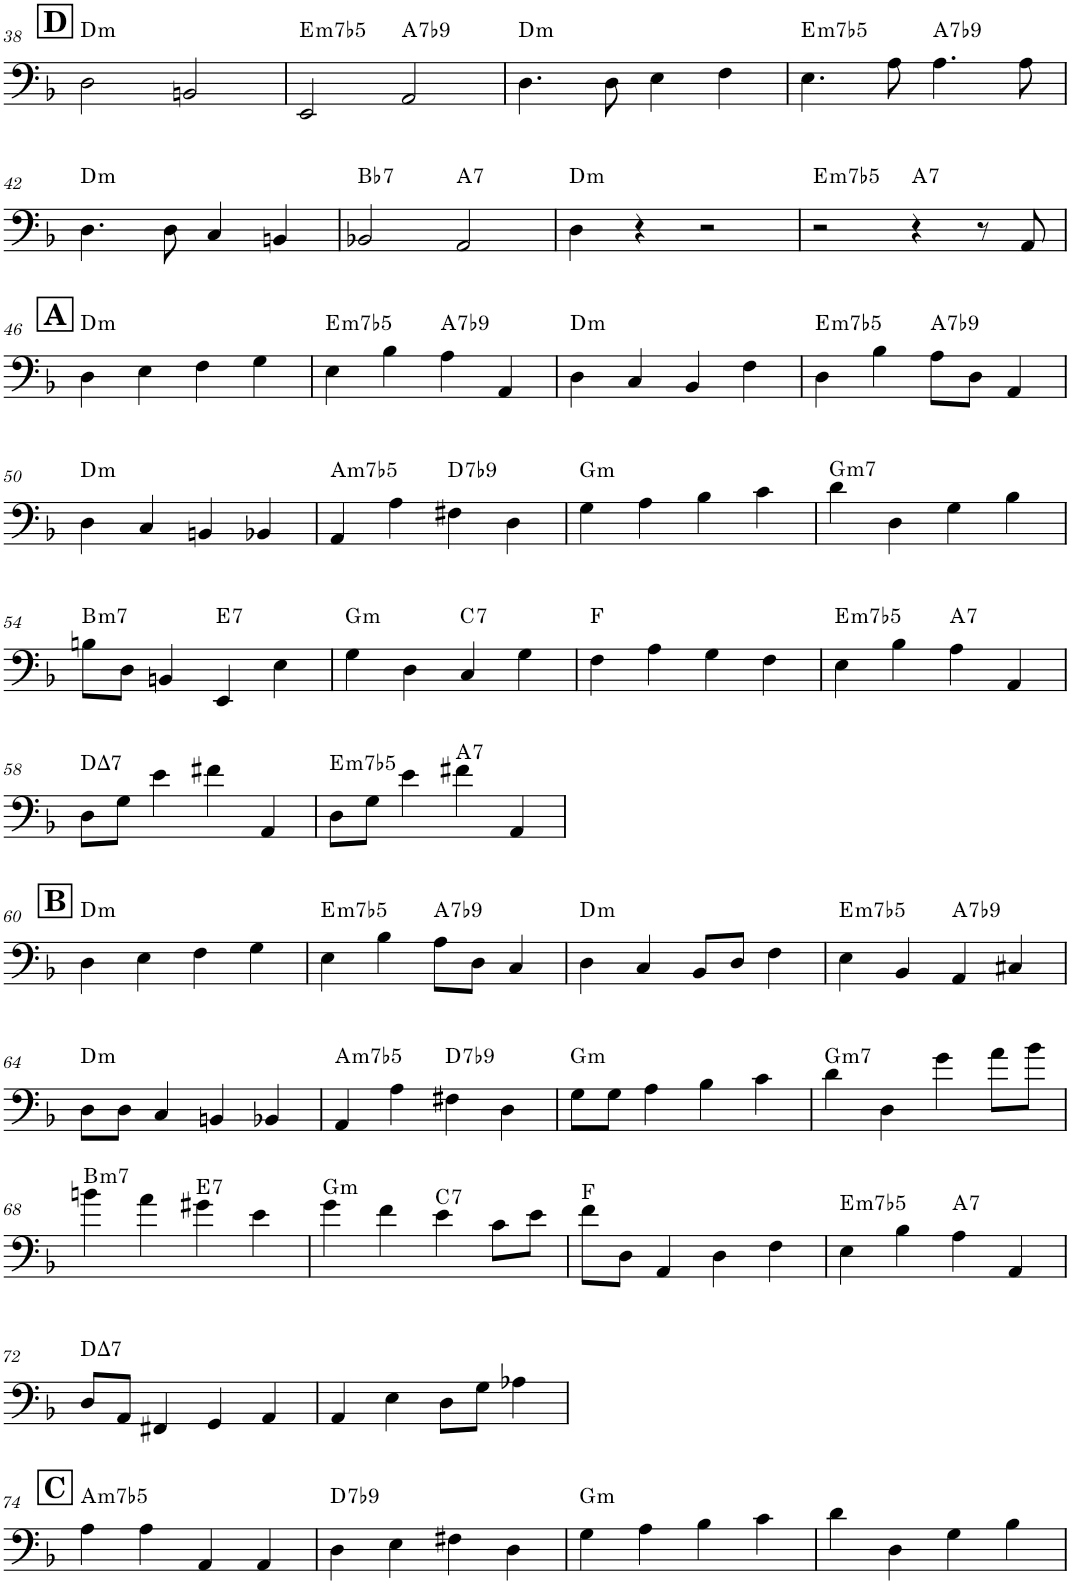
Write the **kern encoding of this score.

**kern	**harte
*part1	*part1
*staff1	*
*I"Bass Guitar	*
*I'B. Guit.	*
!!LO:PB:g=z
*clefF4	*
*Trd7c12	*
*k[b-]	*
*M4/4	*
!!LO:REH:place=s1:a:B:cj:fs=14:t=D
=38	=38
!	!LO:H:kt=m
2D\	D:min
2BBn/	.
=39	=39
!	!LO:H:kt=m7b5
2EE/	E:hdim7
!	!LO:H:kt=7
2AA/	A:7(b9)
=40	=40
!	!LO:H:kt=m
4.D\	D:min
8D\	.
4E\	.
4F\	.
=41	=41
!	!LO:H:kt=m7b5
4.E\	E:hdim7
8A\	.
!	!LO:H:kt=7
4.A\	A:7(b9)
8A\	.
!!LO:LB:g=z
=42	=42
!	!LO:H:kt=m
4.D\	D:min
8D\	.
4C/	.
4BBn/	.
=43	=43
!	!LO:H:kt=7
2BB-X/	Bb:7
!	!LO:H:kt=7
2AA/	A:7
=44	=44
!	!LO:H:kt=m
4D\	D:min
4r	.
2r	.
=45	=45
!	!LO:H:kt=m7b5
2r	E:hdim7
!	!LO:H:kt=7
4r	A:7
8r	.
8AA/	.
!!LO:LB:g=z
!!LO:REH:place=s1:a:B:cj:fs=14:t=A
=46	=46
!	!LO:H:kt=m
4D\	D:min
4E\	.
4F\	.
4G\	.
=47	=47
!	!LO:H:kt=m7b5
4E\	E:hdim7
4B-\	.
!	!LO:H:kt=7
4A\	A:7(b9)
4AA/	.
=48	=48
!	!LO:H:kt=m
4D\	D:min
4C/	.
4BB-/	.
4F\	.
=49	=49
!	!LO:H:kt=m7b5
4D\	E:hdim7
4B-\	.
!	!LO:H:kt=7
8A\L	A:7(b9)
8D\J	.
4AA/	.
!!LO:LB:g=z
=50	=50
!	!LO:H:kt=m
4D\	D:min
4C/	.
4BBn/	.
4BB-X/	.
=51	=51
!	!LO:H:kt=m7b5
4AA/	A:hdim7
4A\	.
!	!LO:H:kt=7
4F#X\	D:7(b9)
4D\	.
=52	=52
!	!LO:H:kt=m
4G\	G:min
4A\	.
4B-\	.
4c\	.
=53	=53
!	!LO:H:kt=m7
4d\	G:min7
4D\	.
4G\	.
4B-\	.
!!LO:LB:g=z
=54	=54
!	!LO:H:kt=m7
8Bn\L	B:min7
8D\J	.
4BBn/	.
!	!LO:H:kt=7
4EE/	E:7
4E\	.
=55	=55
!	!LO:H:kt=m
4G\	G:min
4D\	.
!	!LO:H:kt=7
4C/	C:7
4G\	.
=56	=56
4F\	F:maj
4A\	.
4G\	.
4F\	.
=57	=57
!	!LO:H:kt=m7b5
4E\	E:hdim7
4B-\	.
!	!LO:H:kt=7
4A\	A:7
4AA/	.
!!LO:LB:g=z
=58	=58
!	!LO:H:kt=7
8D\L	D:maj7
8G\J	.
4e\	.
4f#X\	.
4AA/	.
=59	=59
!	!LO:H:kt=m7b5
8D\L	E:hdim7
8G\J	.
4e\	.
!	!LO:H:kt=7
4f#X\	A:7
4AA/	.
!!LO:LB:g=z
!!LO:REH:place=s1:a:B:cj:fs=14:t=B
=60	=60
!	!LO:H:kt=m
4D\	D:min
4E\	.
4F\	.
4G\	.
=61	=61
!	!LO:H:kt=m7b5
4E\	E:hdim7
4B-\	.
!	!LO:H:kt=7
8A\L	A:7(b9)
8D\J	.
4C/	.
=62	=62
!	!LO:H:kt=m
4D\	D:min
4C/	.
8BB-/L	.
8D/J	.
4F\	.
=63	=63
!	!LO:H:kt=m7b5
4E\	E:hdim7
4BB-/	.
!	!LO:H:kt=7
4AA/	A:7(b9)
4C#X/	.
!!LO:LB:g=z
=64	=64
!	!LO:H:kt=m
8D\L	D:min
8D\J	.
4C/	.
4BBn/	.
4BB-X/	.
=65	=65
!	!LO:H:kt=m7b5
4AA/	A:hdim7
4A\	.
!	!LO:H:kt=7
4F#X\	D:7(b9)
4D\	.
=66	=66
!	!LO:H:kt=m
8G\L	G:min
8G\J	.
4A\	.
4B-\	.
4c\	.
=67	=67
!	!LO:H:kt=m7
4d\	G:min7
4D\	.
4g\	.
8a\L	.
8b-\J	.
!!LO:LB:g=z
=68	=68
!	!LO:H:kt=m7
4bn\	B:min7
4a\	.
!	!LO:H:kt=7
4g#X\	E:7
4e\	.
=69	=69
!	!LO:H:kt=m
4g\	G:min
4f\	.
!	!LO:H:kt=7
4e\	C:7
8c\L	.
8e\J	.
=70	=70
8f\L	F:maj
8D\J	.
4AA/	.
4D\	.
4F\	.
=71	=71
!	!LO:H:kt=m7b5
4E\	E:hdim7
4B-\	.
!	!LO:H:kt=7
4A\	A:7
4AA/	.
!!LO:LB:g=z
=72	=72
!	!LO:H:kt=7
8D/L	D:maj7
8AA/J	.
4FF#X/	.
4GG/	.
4AA/	.
=73	=73
4AA/	.
4E\	.
8D\L	.
8G\J	.
4A-X\	.
!!LO:LB:g=z
!!LO:REH:place=s1:a:B:cj:fs=14:t=C
=74	=74
!	!LO:H:kt=m7b5
4A\	A:hdim7
4A\	.
4AA/	.
4AA/	.
=75	=75
!	!LO:H:kt=7
4D\	D:7(b9)
4E\	.
4F#X\	.
4D\	.
=76	=76
!	!LO:H:kt=m
4G\	G:min
4A\	.
4B-\	.
4c\	.
=77	=77
4d\	.
4D\	.
4G\	.
4B-\	.
=	=
*-	*-
